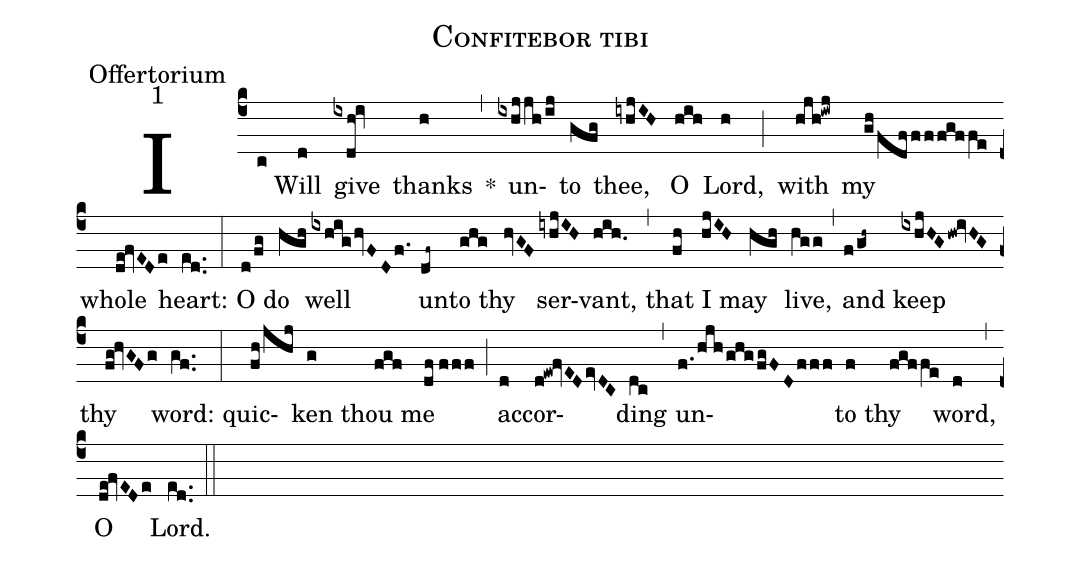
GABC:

name:Confitebor tibi;
office-part:Offertorium;
mode:1;
%%
(c4) I(c) Will(d) give(ixdh!iv) thanks(h) *(,) un(ixhjjh/ij)to(gfg) thee,(iyhjIH) O(hih) Lord,(h) (;) with(hjh!iwj) my(gh/fdffffgffe) whole(de!fvEDe) heart:(ed..) (:) O(d/fg) do(hgh) well(ixhig/hvFDf.1) un(df~)to(ghg) thy(hvGF) ser(iyhjIH)vant,(hih.0) (,) that(fh) I(hjIH) may(hgh) live,(hgg) (,) and(f/gh~) keep(ixhjHG/hw!ivHG) thy(fg!hvGFg) word:(gf..) (:) quic(fh/jhj)ken(g) thou(fgf) me(df//fff) (;) ac(d)cor(d!ew!fvED/evDC)ding(dc) (,) un(f.1/hjh/ghg/fgFD/fff)to(f) thy(fgffe) word,(d) (,) O(de!fvEDe) Lord.(ed..) (::)
